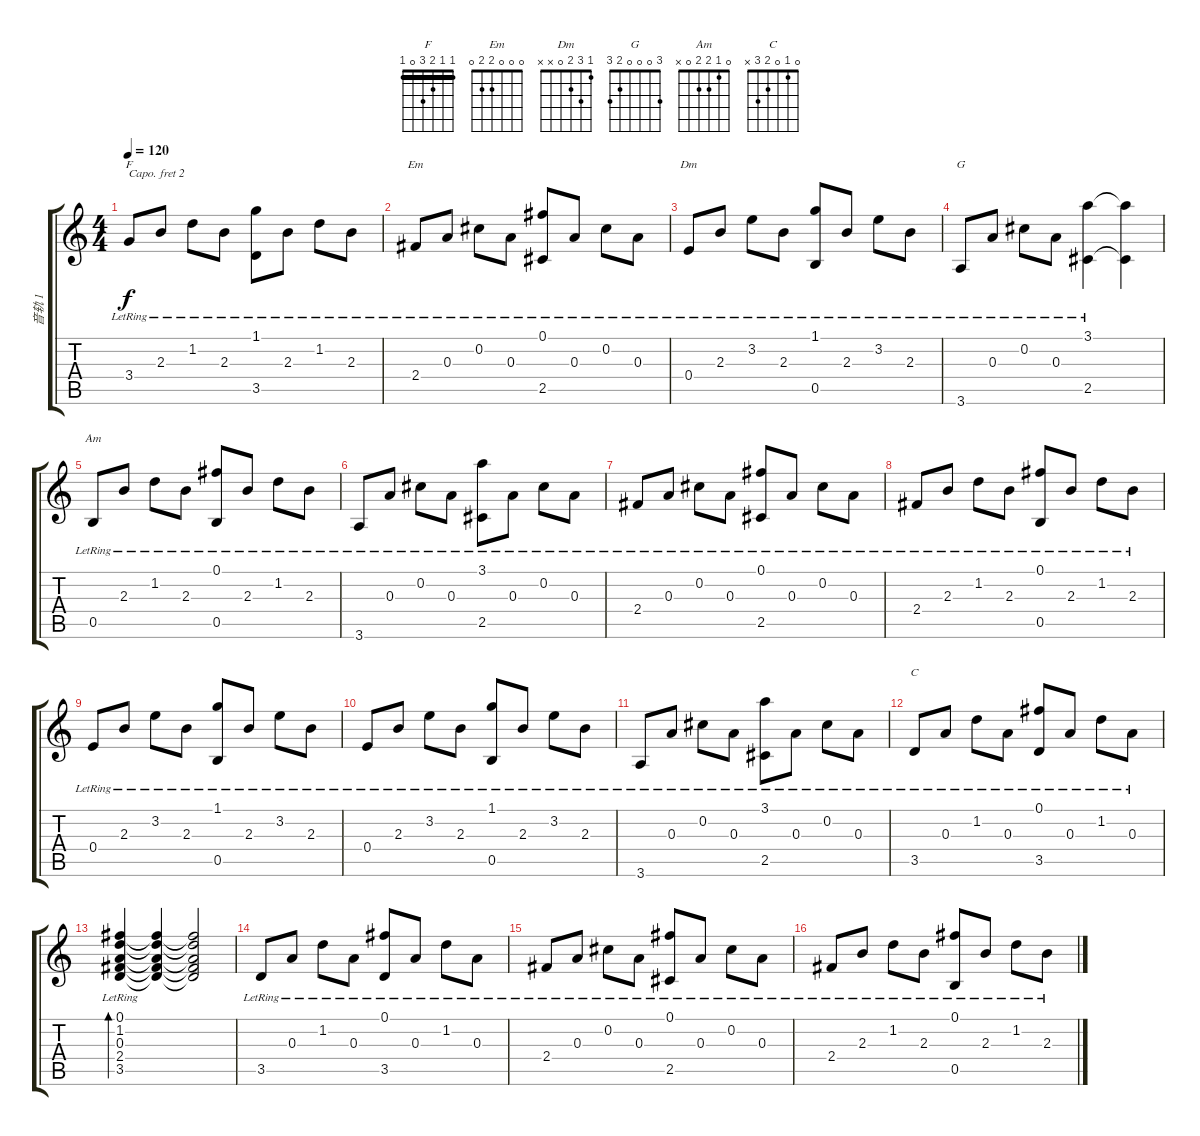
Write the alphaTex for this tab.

\track ("音轨 1" "音轨 1") {instrument acousticguitarnylon}
\staff {score tabs}
\capo 2
\tuning (E4 B3 G3 D3 A2 E2) {hide}
\chord ("F" 1 1 2 3 0 1) {barre 1}
\chord ("Em" 0 0 0 2 2 0)
\chord ("Dm" 1 3 2 0 x x)
\chord ("G" 3 0 0 0 2 3)
\chord ("Am" 0 1 2 2 0 x)
\chord ("C" 0 1 0 2 3 x)
\ts (4 4)
\tempo 120
\clef g2
\ks c
3.4{lr}.8{ch "F" dy f} 2.3{lr}.8 1.2{lr}.8 2.3{lr}.8 (1.1{lr} 3.5{lr}).8 2.3{lr}.8 1.2{lr}.8 2.3{lr}.8 |
2.4{lr}.8{ch "Em"} 0.3{lr}.8 0.2{lr}.8 0.3{lr}.8 (0.1{lr} 2.5{lr}).8 0.3{lr}.8 0.2{lr}.8 0.3{lr}.8 |
0.4{lr}.8{ch "Dm"} 2.3{lr}.8 3.2{lr}.8 2.3{lr}.8 (1.1{lr} 0.5{lr}).8 2.3{lr}.8 3.2{lr}.8 2.3{lr}.8 |
3.6{lr}.8{ch "G"} 0.3{lr}.8 0.2{lr}.8 0.3{lr}.8 (3.1{lr} 2.5{lr}).4 (3.1{t} 2.5{t}).4 |
0.5{lr}.8{ch "Am"} 2.3{lr}.8 1.2{lr}.8 2.3{lr}.8 (0.1{lr} 0.5{lr}).8 2.3{lr}.8 1.2{lr}.8 2.3{lr}.8 |
3.6{lr}.8 0.3{lr}.8 0.2{lr}.8 0.3{lr}.8 (3.1{lr} 2.5{lr}).8 0.3{lr}.8 0.2{lr}.8 0.3{lr}.8 |
2.4{lr}.8 0.3{lr}.8 0.2{lr}.8 0.3{lr}.8 (0.1{lr} 2.5{lr}).8 0.3{lr}.8 0.2{lr}.8 0.3{lr}.8 |
2.4{lr}.8 2.3{lr}.8 1.2{lr}.8 2.3{lr}.8 (0.1{lr} 0.5{lr}).8 2.3{lr}.8 1.2{lr}.8 2.3{lr}.8 |
0.4{lr}.8 2.3{lr}.8 3.2{lr}.8 2.3{lr}.8 (1.1{lr} 0.5{lr}).8 2.3{lr}.8 3.2{lr}.8 2.3{lr}.8 |
0.4{lr}.8 2.3{lr}.8 3.2{lr}.8 2.3{lr}.8 (1.1{lr} 0.5{lr}).8 2.3{lr}.8 3.2{lr}.8 2.3{lr}.8 |
3.6{lr}.8 0.3{lr}.8 0.2{lr}.8 0.3{lr}.8 (3.1{lr} 2.5{lr}).8 0.3{lr}.8 0.2{lr}.8 0.3{lr}.8 |
3.5{lr}.8{ch "C"} 0.3{lr}.8 1.2{lr}.8 0.3{lr}.8 (0.1{lr} 3.5{lr}).8 0.3{lr}.8 1.2{lr}.8 0.3{lr}.8 |
(0.1{lr} 1.2{lr} 0.3{lr} 2.4{lr} 3.5{lr}).4{bd 480} (0.1{t} 1.2{t} 0.3{t} 2.4{t} 3.5{t}).4 (0.1{t} 1.2{t} 0.3{t} 2.4{t} 3.5{t}).2 |
3.5{lr}.8 0.3{lr}.8 1.2{lr}.8 0.3{lr}.8 (0.1{lr} 3.5{lr}).8 0.3{lr}.8 1.2{lr}.8 0.3{lr}.8 |
2.4{lr}.8 0.3{lr}.8 0.2{lr}.8 0.3{lr}.8 (0.1{lr} 2.5{lr}).8 0.3{lr}.8 0.2{lr}.8 0.3{lr}.8 |
2.4{lr}.8 2.3{lr}.8 1.2{lr}.8 2.3{lr}.8 (0.1{lr} 0.5{lr}).8 2.3{lr}.8 1.2{lr}.8 2.3{lr}.8
